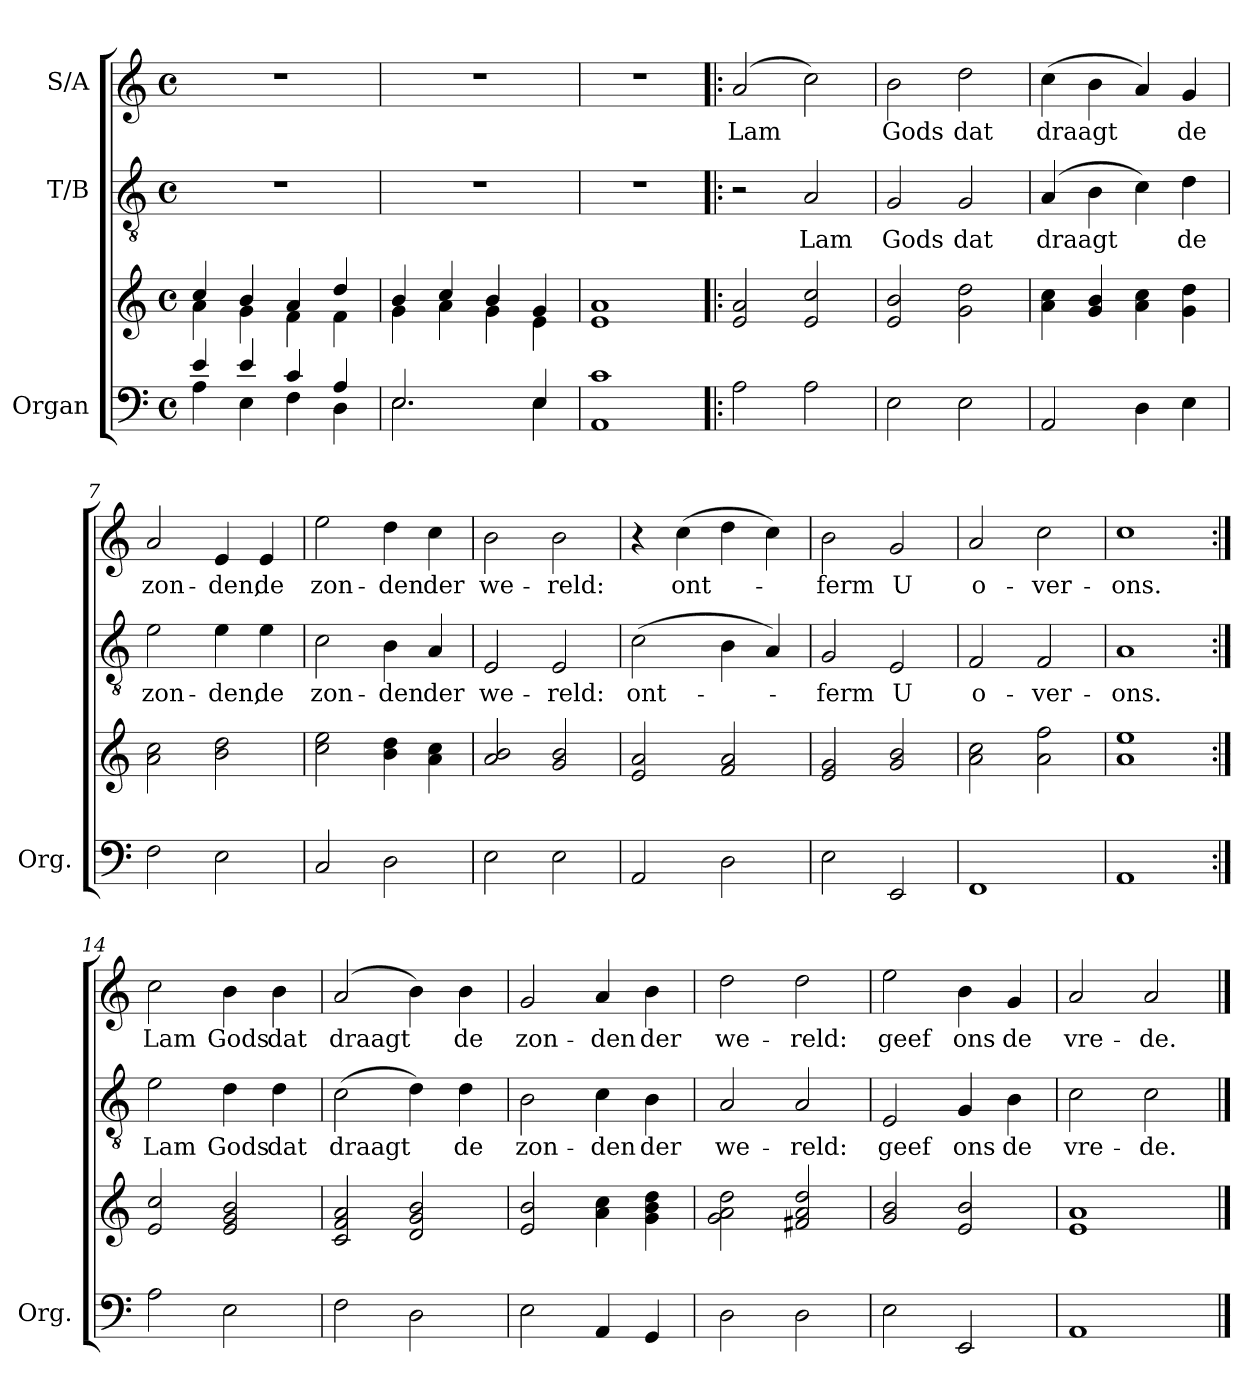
**kern	**kern	**kern	**text	**kern	**text
*part3	*part3	*part2	*part2	*part1	*part1
*staff4	*staff3	*staff2	*staff2	*staff1	*staff1
*I"Organ	*	*I"T/B	*	*I"S/A	*
*I'Org.	*	*	*	*	*
*clefF4	*clefG2	*clefGv2	*	*clefG2	*
*k[]	*k[]	*k[]	*	*k[]	*
*a:	*a:	*a:	*	*a:	*
*M4/4	*M4/4	*M4/4	*	*M4/4	*
*met(c)	*met(c)	*met(c)	*	*met(c)	*
=1	=1	=1	=1	=1	=1
*^	*^	*	*	*	*
4e/	4A\	4cc/	4a\	1r	.	1r	.
4e/	4E\	4b/	4g\	.	.	.	.
4c/	4F\	4a/	4f\	.	.	.	.
4A/	4D\	4dd/	4f\	.	.	.	.
=2	=2	=2	=2	=2	=2	=2	=2
2.E/	2.E\	4b/	4g\	1r	.	1r	.
.	.	4cc/	4a\	.	.	.	.
.	.	4b/	4g\	.	.	.	.
4E/	4E\	4g/	4e\	.	.	.	.
=3	=3	=3	=3	=3	=3	=3	=3
1c	1AA	1a	1e	1r	.	1r	.
=4!|:	=4!|:	=4!|:	=4!|:	=4!|:	=4!|:	=4!|:	=4!|:
!	!	!	!	!	!	!	!LO:LY:b
*v	*v	*	*	*	*	*	*
*	*v	*v	*	*	*	*
2A\	2e/ 2a/	2r	.	(>2a/	Lam
!	!	!	!LO:LY:b	!	!
2A\	2e/ 2cc/	2A/	Lam	2cc\)	.
=5	=5	=5	=5	=5	=5
!	!	!	!LO:LY:b	!	!LO:LY:b
2E\	2e/ 2b/	2G/	Gods	2b\	Gods
!	!	!	!LO:LY:b	!	!LO:LY:b
2E\	2g\ 2dd\	2G/	dat	2dd\	dat
=6	=6	=6	=6	=6	=6
!	!	!	!LO:LY:b	!	!LO:LY:b
2AA/	4a\ 4cc\	(>4A/	draagt	(>4cc\	draagt
.	4g/ 4b/	4B\	.	4b\	.
4D\	4a\ 4cc\	4c\)	.	4a/)	.
!	!	!	!LO:LY:b	!	!LO:LY:b
4E\	4g\ 4dd\	4d\	de	4g/	de
!!LO:LB:g=z
=7	=7	=7	=7	=7	=7
!	!	!	!LO:LY:b	!	!LO:LY:b
2F\	2a\ 2cc\	2e\	zon-	2a/	zon-
!	!	!	!LO:LY:b	!	!LO:LY:b
2E\	2b\ 2dd\	4e\	-den,	4e/	-den,
!	!	!	!LO:LY:b	!	!LO:LY:b
.	.	4e\	de	4e/	de
=8	=8	=8	=8	=8	=8
!	!	!	!LO:LY:b	!	!LO:LY:b
2C/	2cc\ 2ee\	2c\	zon-	2ee\	zon-
!	!	!	!LO:LY:b	!	!LO:LY:b
2D\	4b\ 4dd\	4B\	-den	4dd\	-den
!	!	!	!LO:LY:b	!	!LO:LY:b
.	4a\ 4cc\	4A/	der	4cc\	der
=9	=9	=9	=9	=9	=9
!	!	!	!LO:LY:b	!	!LO:LY:b
2E\	2a/ 2b/	2E/	we-	2b\	we-
!	!	!	!LO:LY:b	!	!LO:LY:b
2E\	2g/ 2b/	2E/	-reld:	2b\	-reld:
=10	=10	=10	=10	=10	=10
!	!	!	!LO:LY:b	!	!
2AA/	2e/ 2a/	(>2c\	ont-	4r	.
!	!	!	!	!	!LO:LY:b
.	.	.	.	(>4cc\	ont-
2D\	2f/ 2a/	4B\	.	4dd\	.
.	.	4A/)	.	4cc\)	.
=11	=11	=11	=11	=11	=11
!	!	!	!LO:LY:b	!	!LO:LY:b
2E\	2e/ 2g/	2G/	-ferm	2b\	-ferm
!	!	!	!LO:LY:b	!	!LO:LY:b
2EE/	2g/ 2b/	2E/	U	2g/	U
=12	=12	=12	=12	=12	=12
!	!	!	!LO:LY:b	!	!LO:LY:b
1FF	2a\ 2cc\	2F/	o-	2a/	o-
!	!	!	!LO:LY:b	!	!LO:LY:b
.	2a\ 2ff\	2F/	-ver-	2cc\	-ver-
=13	=13	=13	=13	=13	=13
!	!	!	!LO:LY:b	!	!LO:LY:b
1AA	1a 1ee	1A	-ons.	1cc	-ons.
!!LO:LB:g=z
=14:|!	=14:|!	=14:|!	=14:|!	=14:|!	=14:|!
!	!	!	!LO:LY:b	!	!LO:LY:b
2A\	2e/ 2cc/	2e\	Lam	2cc\	Lam
!	!	!	!LO:LY:b	!	!LO:LY:b
2E\	2e/ 2g/ 2b/	4d\	Gods	4b\	Gods
!	!	!	!LO:LY:b	!	!LO:LY:b
.	.	4d\	dat	4b\	dat
=15	=15	=15	=15	=15	=15
!	!	!	!LO:LY:b	!	!LO:LY:b
2F\	2c/ 2f/ 2a/	(>2c\	draagt	(>2a/	draagt
2D\	2d/ 2g/ 2b/	4d\)	.	4b\)	.
!	!	!	!LO:LY:b	!	!LO:LY:b
.	.	4d\	de	4b\	de
=16	=16	=16	=16	=16	=16
!	!	!	!LO:LY:b	!	!LO:LY:b
2E\	2e/ 2b/	2B\	zon-	2g/	zon-
!	!	!	!LO:LY:b	!	!LO:LY:b
4AA/	4a\ 4cc\	4c\	-den	4a/	-den
!	!	!	!LO:LY:b	!	!LO:LY:b
4GG/	4g\ 4b\ 4dd\	4B\	der	4b\	der
=17	=17	=17	=17	=17	=17
!	!	!	!LO:LY:b	!	!LO:LY:b
2D\	2g\ 2a\ 2dd\	2A/	we-	2dd\	we-
!	!	!	!LO:LY:b	!	!LO:LY:b
2D\	2f#X/ 2a/ 2dd/	2A/	-reld:	2dd\	-reld:
=18	=18	=18	=18	=18	=18
!	!	!	!LO:LY:b	!	!LO:LY:b
2E\	2g/ 2b/	2E/	geef	2ee\	geef
!	!	!	!LO:LY:b	!	!LO:LY:b
2EE/	2e/ 2b/	4G/	ons	4b\	ons
!	!	!	!LO:LY:b	!	!LO:LY:b
.	.	4B\	de	4g/	de
=19	=19	=19	=19	=19	=19
!	!	!	!LO:LY:b	!	!LO:LY:b
1AA	1e 1a	2c\	vre-	2a/	vre-
!	!	!	!LO:LY:b	!	!LO:LY:b
.	.	2c\	-de.	2a/	-de.
==	==	==	==	==	==
*-	*-	*-	*-	*-	*-
